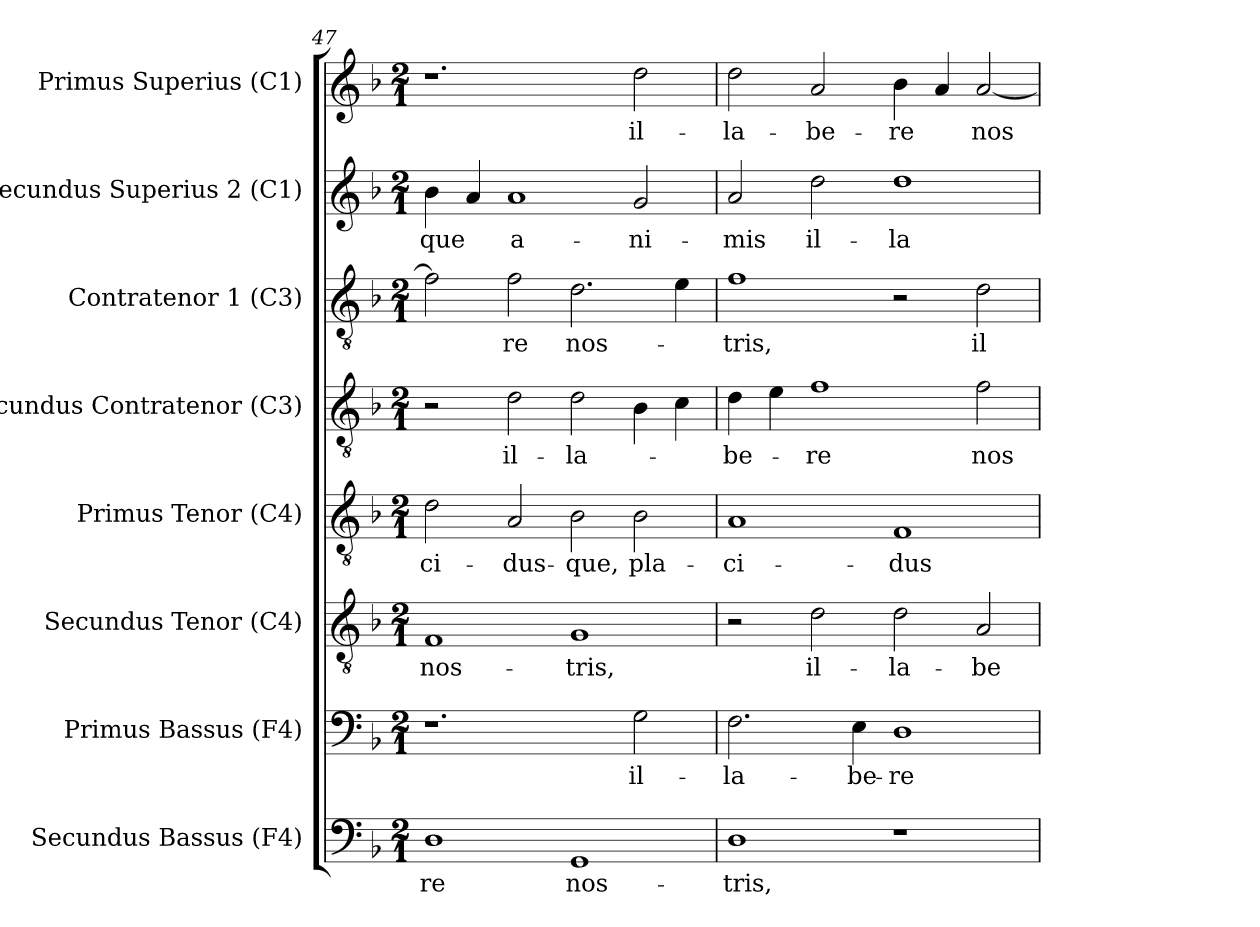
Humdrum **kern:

**kern	**text	**kern	**text	**kern	**text	**kern	**text	**kern	**text	**kern	**text	**kern	**text	**kern	**text
*part8	*part8	*part7	*part7	*part6	*part6	*part5	*part5	*part4	*part4	*part3	*part3	*part2	*part2	*part1	*part1
*staff8	*staff8	*staff7	*staff7	*staff6	*staff6	*staff5	*staff5	*staff4	*staff4	*staff3	*staff3	*staff2	*staff2	*staff1	*staff1
*I"Secundus Bassus (F4)	*	*I"Primus Bassus (F4)	*	*I"Secundus Tenor (C4)	*	*I"Primus Tenor (C4)	*	*I"Secundus  Contratenor (C3)	*	*I"Contratenor 1 (C3)	*	*I"Secundus Superius 2 (C1)	*	*I"Primus Superius (C1)	*
*I'B2	*	*I'B1	*	*I'T2	*	*I'T1	*	*I'A2	*	*I'A1	*	*I'C2	*	*I'C1	*
*clefF4	*	*clefF4	*	*clefGv2	*	*clefGv2	*	*clefGv2	*	*clefGv2	*	*clefG2	*	*clefG2	*
*	*	*	*	*	*	*ITrd7c12	*	*	*	*	*	*	*	*	*
*k[b-]	*	*k[b-]	*	*k[b-]	*	*k[b-]	*	*k[b-]	*	*k[b-]	*	*k[b-]	*	*k[b-]	*
*F:	*	*F:	*	*F:	*	*F:	*	*F:	*	*F:	*	*F:	*	*F:	*
*M2/1	*	*M2/1	*	*M2/1	*	*M2/1	*	*M2/1	*	*M2/1	*	*M2/1	*	*M2/1	*
=47	=47	=47	=47	=47	=47	=47	=47	=47	=47	=47	=47	=47	=47	=47	=47
!	!LO:LY:b:color=#000000	!	!	!	!	!	!	!	!	!	!	!	!	!	!
!	!	!	!	!	!LO:LY:b:color=#000000	!	!	!	!	!	!	!	!	!	!
!	!	!	!	!	!	!	!LO:LY:b:color=#000000	!	!	!	!	!	!	!	!
!	!	!	!	!	!	!	!	!	!	!	!	!	!LO:LY:b:color=#000000	!	!
1Di	-re	1.r	.	1Fi	nos-	2Di\	-ci-	2r	.	2fi\]	.	4b-i\	-que	1.r	.
.	.	.	.	.	.	.	.	.	.	.	.	4ai/	.	.	.
!	!	!	!	!	!	!	!LO:LY:b:color=#000000	!	!	!	!	!	!	!	!
!	!	!	!	!	!	!	!	!	!LO:LY:b:color=#000000	!	!	!	!	!	!
!	!	!	!	!	!	!	!	!	!	!	!LO:LY:b:color=#000000	!	!	!	!
!	!	!	!	!	!	!	!	!	!	!	!	!	!LO:LY:b:color=#000000	!	!
.	.	.	.	.	.	2AAi/	-dus-	2di\	il-	2fi\	-re	1ai	a-	.	.
!	!LO:LY:b:color=#000000	!	!	!	!	!	!	!	!	!	!	!	!	!	!
!	!	!	!	!	!LO:LY:b:color=#000000	!	!	!	!	!	!	!	!	!	!
!	!	!	!	!	!	!	!LO:LY:b:color=#000000	!	!	!	!	!	!	!	!
!	!	!	!	!	!	!	!	!	!LO:LY:b:color=#000000	!	!	!	!	!	!
!	!	!	!	!	!	!	!	!	!	!	!LO:LY:b:color=#000000	!	!	!	!
1GGi	nos-	.	.	1Gi	-tris,	2BB-i\	-que,	2di\	-la-	2.di\	nos-	.	.	.	.
!	!	!	!LO:LY:b:color=#000000	!	!	!	!	!	!	!	!	!	!	!	!
!	!	!	!	!	!	!	!LO:LY:b:color=#000000	!	!	!	!	!	!	!	!
!	!	!	!	!	!	!	!	!	!	!	!	!	!LO:LY:b:color=#000000	!	!
!	!	!	!	!	!	!	!	!	!	!	!	!	!	!	!LO:LY:b:color=#000000
.	.	2Gi\	il-	.	.	2BB-i\	pla-	4B-i\	.	.	.	2gi/	-ni-	2ddi\	il-
.	.	.	.	.	.	.	.	4ci\	.	4ei\	.	.	.	.	.
=48	=48	=48	=48	=48	=48	=48	=48	=48	=48	=48	=48	=48	=48	=48	=48
!	!LO:LY:b:color=#000000	!	!	!	!	!	!	!	!	!	!	!	!	!	!
!	!	!	!LO:LY:b:color=#000000	!	!	!	!	!	!	!	!	!	!	!	!
!	!	!	!	!	!	!	!LO:LY:b:color=#000000	!	!	!	!	!	!	!	!
!	!	!	!	!	!	!	!	!	!LO:LY:b:color=#000000	!	!	!	!	!	!
!	!	!	!	!	!	!	!	!	!	!	!LO:LY:b:color=#000000	!	!	!	!
!	!	!	!	!	!	!	!	!	!	!	!	!	!LO:LY:b:color=#000000	!	!
!	!	!	!	!	!	!	!	!	!	!	!	!	!	!	!LO:LY:b:color=#000000
1Di	-tris,	2.Fi\	-la-	2r	.	1AAi	-ci-	4di\	-be-	1fi	-tris,	2ai/	-mis	2ddi\	-la-
.	.	.	.	.	.	.	.	4ei\	.	.	.	.	.	.	.
!	!	!	!	!	!LO:LY:b:color=#000000	!	!	!	!	!	!	!	!	!	!
!	!	!	!	!	!	!	!	!	!LO:LY:b:color=#000000	!	!	!	!	!	!
!	!	!	!	!	!	!	!	!	!	!	!	!	!LO:LY:b:color=#000000	!	!
!	!	!	!	!	!	!	!	!	!	!	!	!	!	!	!LO:LY:b:color=#000000
.	.	.	.	2di\	il-	.	.	1fi	-re	.	.	2ddi\	il-	2ai/	-be-
!	!	!	!LO:LY:b:color=#000000	!	!	!	!	!	!	!	!	!	!	!	!
.	.	4Ei\	-be-	.	.	.	.	.	.	.	.	.	.	.	.
!	!	!	!LO:LY:b:color=#000000	!	!	!	!	!	!	!	!	!	!	!	!
!	!	!	!	!	!LO:LY:b:color=#000000	!	!	!	!	!	!	!	!	!	!
!	!	!	!	!	!	!	!LO:LY:b:color=#000000	!	!	!	!	!	!	!	!
!	!	!	!	!	!	!	!	!	!	!	!	!	!LO:LY:b:color=#000000	!	!
!	!	!	!	!	!	!	!	!	!	!	!	!	!	!	!LO:LY:b:color=#000000
1r	.	1Di	-re	2di\	-la-	1FFi	-dus-	.	.	2r	.	1ddi	-la-	4b-i\	-re
.	.	.	.	.	.	.	.	.	.	.	.	.	.	4ai/	.
!	!	!	!	!	!LO:LY:b:color=#000000	!	!	!	!	!	!	!	!	!	!
!	!	!	!	!	!	!	!	!	!LO:LY:b:color=#000000	!	!	!	!	!	!
!	!	!	!	!	!	!	!	!	!	!	!LO:LY:b:color=#000000	!	!	!	!
!	!	!	!	!	!	!	!	!	!	!	!	!	!	!	!LO:LY:b:color=#000000
.	.	.	.	2Ai/	-be-	.	.	2fi\	nos-	2di\	il-	.	.	[2ai/	nos-
=	=	=	=	=	=	=	=	=	=	=	=	=	=	=	=
*-	*-	*-	*-	*-	*-	*-	*-	*-	*-	*-	*-	*-	*-	*-	*-
